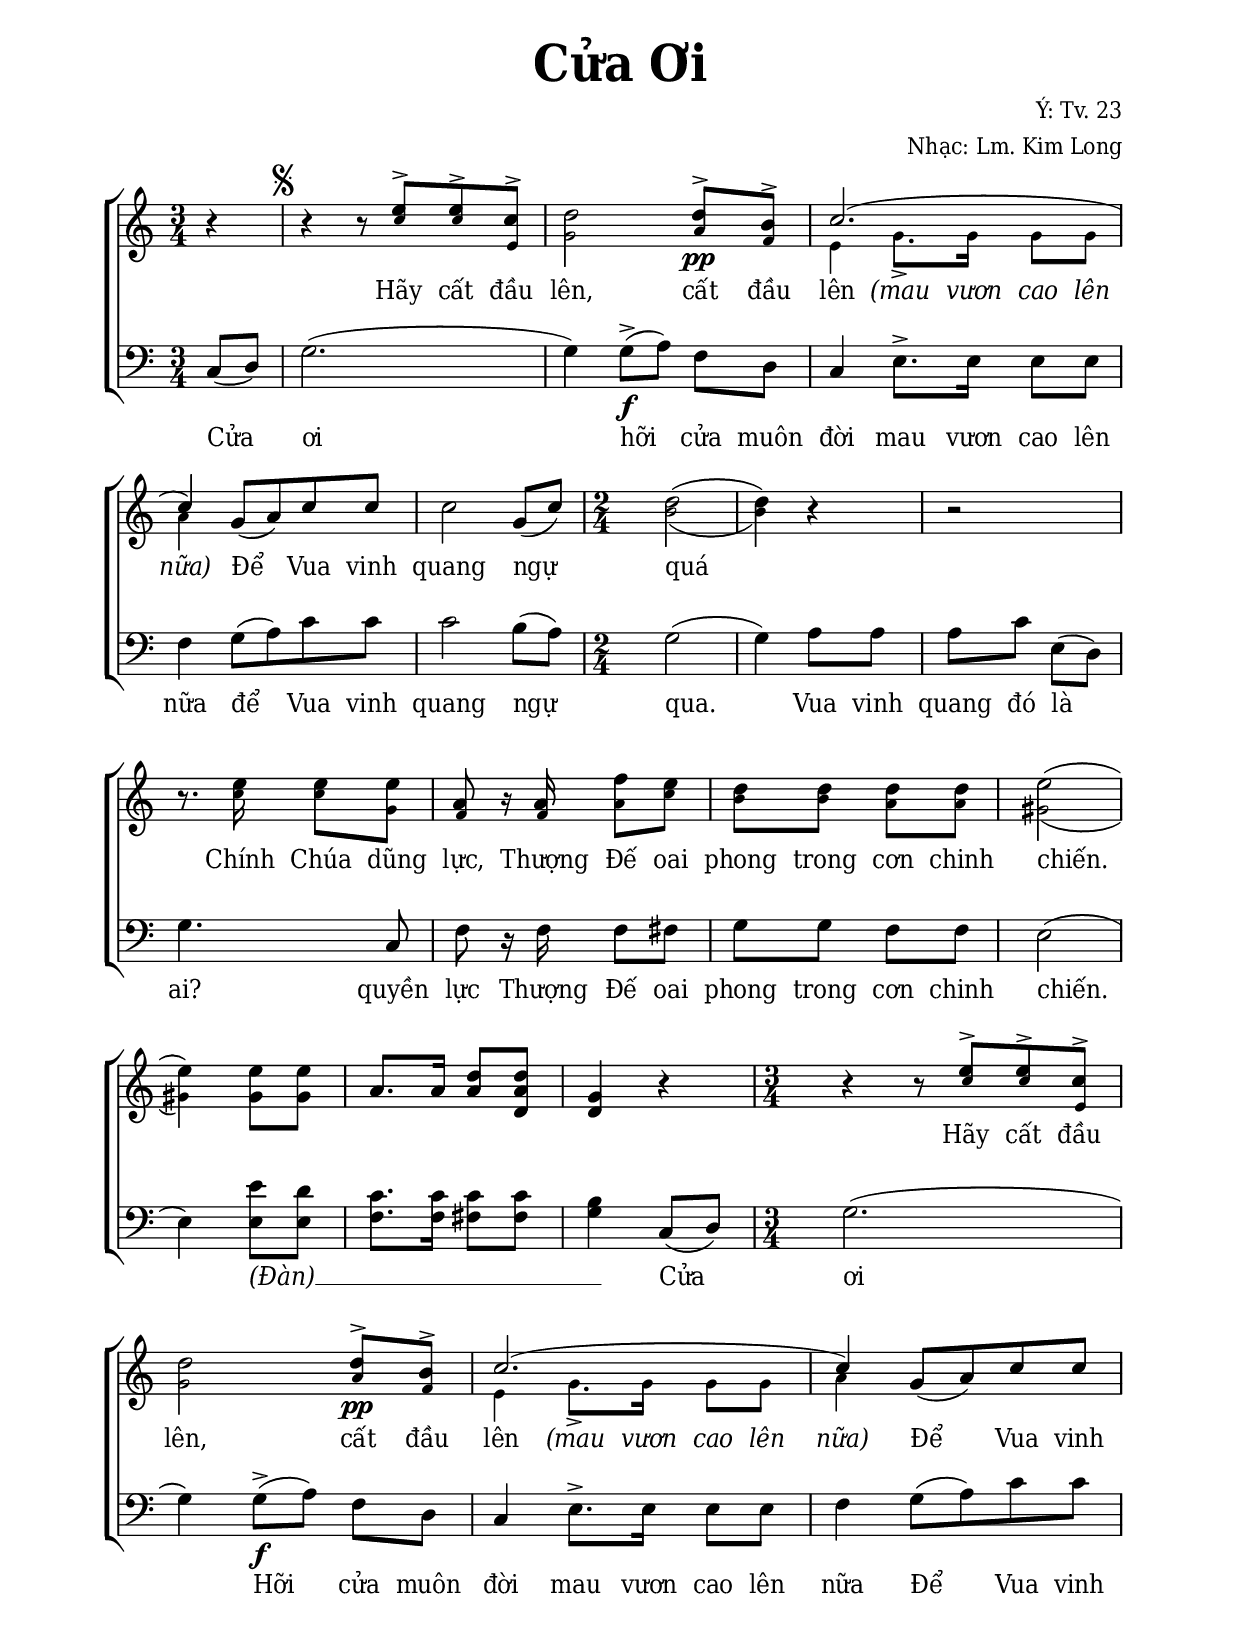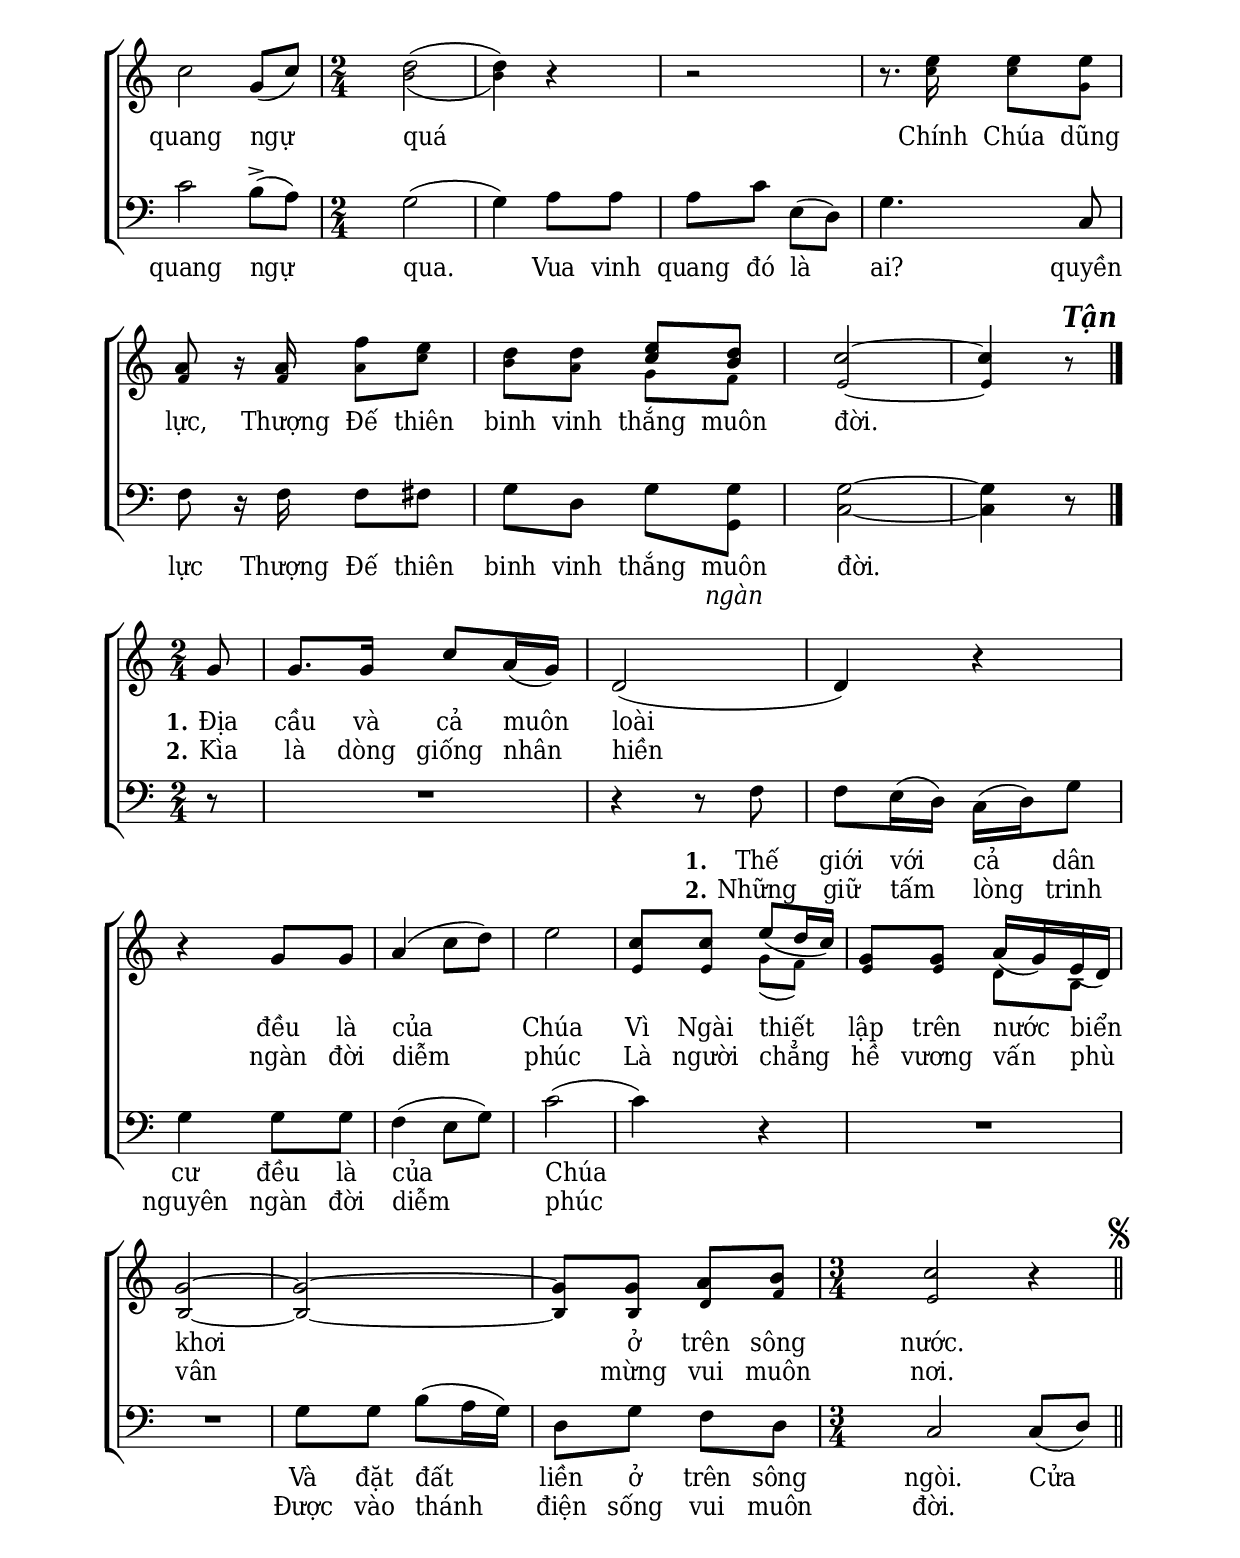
% Cài đặt chung
\version "2.22.1"
\include "english.ly"

\header {
  title = \markup { \fontsize #3 "Cửa Ơi" }
  composer = "Ý: Tv. 23"
  arranger = "Nhạc: Lm. Kim Long"
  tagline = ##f
}

% Nhạc điệp khúc
nhacDiepKhucSop = \relative c'' {
  \key c \major \time 3/4
  \partial 4 r4 |
  r4 r8 e ^> e ^> c ^> |
  d2 d8 ^> b ^> |
  c2. ( |
  c4) g8 _( a) c c |
  c2 g8 _( c) |
  
  \time 2/4
  d2 ^( |
  d4) r |
  R2 |
  r8. e16 e8 e |
  a, r16 a f'8 e |
  
  d8 d d d |
  e2 ^( |
  e4)
  <e gs,>8 <e gs,> |
  a,8. a16 <d a>8 <d a d,> |
  <g, d>4 r
  
  r4 r8 e' ^> e ^> c ^> |
  d2 d8 ^> b ^> |
  c2. ( |
  c4) g8 _( a) c c |
  c2 g8 _( c) |
  
  \time 2/4
  d2 ^( |
  d4) r |
  R2 |
  r8. e16 e8 e |
  a, r16 a f'8 e |
  
  %binh vinh
  d8 d <e c> <d b> |
  c2 ~ |
  c4 r8
  \once  \override Score.RehearsalMark.self-alignment-X = #RIGHT
  \once \override Score.RehearsalMark.font-shape = #'italic
  \once \override Score.RehearsalMark.font-series = #'bold
  \mark "Tận"
}

nhacDiepKhucAlto = \relative c'' {
  \key c \major \time 3/4
  \partial 4 r4 |
  r4 r8 c c e, |
  g2 a8 _\pp f |
  e4 g8. _> g16 g8 g |
  a4 g8 _( a) c c |
  c2 g8 _( c) |
  
  b2 _( |
  b4) r |
  r2 |
  r8. c16 c8 g |
  f r16 f16 a8 c |
  
  b b a a |
  gs2 _( |
  gs4)
  
  r4
  \skip 2
  \skip 4 r4
  
  r4 r8 c c e, |
  g2 a8 _\pp f |
  e4 g8. _> g16 g8 g |
  a4 g8 _( a) c c |
  c2 g8 _( c) |
  
  b2 _( |
  b4) r |
  r2 |
  r8. c16 c8 g |
  f r16 f16 a8 c |
  
  b a g f |
  e2 ~ |
  e4 r8
}

nhacDiepKhucBas = \relative c {
  \key c \major \time 3/4
  \partial 4 c8[( d)] |

  \once \override Score.RehearsalMark.font-size = #0.1
  \mark \markup { \musicglyph #"scripts.segno" }
  g2.( |
  g4) g8-> _\f ( [a]) f d |
  c4 e8. -> e16 e8 e |
  f4 g8( a) c c |
  c2 b8( a) |
  
  \time 2/4
  g2 ( |
  g4) a8 a |
  a c e,( d) |
  g4. c,8 |
  f r16 f f8 fs |
  
  g8 g f f |
  e2( |
  e4)
  
  <e' e,>8 <d e,> |
  <c f,>8. <c f,>16 <c fs,>8 <c fs,> |
  <b g>4
  c,8( d)
  
  \time 3/4
  g2.( |
  g4) g8-> _\f ( [a]) f d |
  c4 e8. -> e16 e8 e |
  f4 g8 (a) c c |
  c2 b8 ^> (a) |
  
  \time 2/4
  g2 ( |
  g4) a8 a |
  a c e,( d) |
  g4. c,8 |
  f r16 f f8 fs |
  g8 d \stemDown g <g g,> |
  <g c,>2 ~ |
  <g c,>4 r8 \bar "|."
}

% Nhạc phiên khúc
nhacPhienKhucSop = \relative c'' {
  \key c \major \time 2/4
  \partial 8 g8 |
  g8. g16 c8 a16( g) |
  d2 _( |
  d4) r |
  r g8 g |
  a4 (c8 d) |
  e2 |
  c8 c e _( d16 c) |
  g8 g a16 _( g) e _( d) |
  g2 ~ |
  g ~ |
  g8 g a b |
  
  \time 3/4
  c2 r4 \bar "||"
}

nhacPhienKhucAlto = \relative c' {
  \skip 8
  \skip 2
  \skip 2
  \skip 4 r4
  r \skip 4
  \skip 2
  \skip 2
  e8 e g( f) |
  e e d b |
  b2 ~ |
  b ~ |
  b8 b d f |
  e2 r4
}

nhacPhienKhucBas = \relative c {
  r8 |
  R2 |
  r4 r8 f8 |
  f e16( d) c( d) g8 |
  g4 g8 g |
  f4( e8 g) |
  c2( |
  c4) r |
  R2*2
  g8 g b( a16 g) |
  d8 g f d |
  c2 c8 (d)
  \once \override Score.RehearsalMark.font-size = #0.1
  \mark \markup { \musicglyph #"scripts.segno" }
}

% Lời điệp khúc
loiDiepKhucAlto = \lyricmode {
  Hãy cất đầu lên, cất đầu lên
  \override Lyrics.LyricText.font-shape = #'italic
  (mau vươn cao lên nữa)
  \revert Lyrics.LyricText.font-shape
  Để Vua vinh quang ngự quá
  Chính Chúa dũng lực,
  Thượng Đế oai phong trong cơn chinh chiến.
  
  Hãy cất đầu lên, cất đầu lên
  \override Lyrics.LyricText.font-shape = #'italic
  (mau vươn cao lên nữa)
  \revert Lyrics.LyricText.font-shape
  Để Vua vinh quang ngự quá
  Chính Chúa dũng lực,
  Thượng Đế thiên binh vinh thắng muôn đời.
}

loiDiepKhucBas = \lyricmode {
  Cửa ơi hỡi cửa muôn đời
  mau vươn cao lên nữa
  để Vua vinh quang ngự qua.
  Vua vinh quang đó là ai?
  quyền lực Thượng Đế oai phong trong cơn chinh chiến.
  \override Lyrics.LyricText.font-shape = #'italic
  (Đàn) __ _ _ _ _ _ _
  \revert Lyrics.LyricText.font-shape
	Cửa ơi Hỡi cửa muôn đời
  mau vươn cao lên nữa
  Để Vua vinh quang ngự qua.
  Vua vinh quang đó là ai?
  quyền lực Thượng Đế thiên binh vinh thắng
  <<
    { muôn }
    \new Lyrics {
	    \set associatedVoice = "beBas"
      \override Lyrics.LyricText.font-shape = #'italic
	    ngàn
	  }
  >>
	đời.
}

% Lời phiên khúc
loiPhienKhucMotSop = \lyricmode {
  \set stanza = #"1."
  Địa cầu và cả muôn loài đều là của Chúa
  Vì Ngài thiết lập trên nước biển khơi ở trên sông nước.
}

loiPhienKhucHaiSop = \lyricmode {
  \set stanza = #"2."
  Kìa là dòng giống nhân hiền
  ngàn đời diễm phúc
  Là người chẳng hề vương vấn phù vân
  mừng vui muôn nơi.
}

loiPhienKhucMotBas = \lyricmode {
  \set stanza = #"1."
  Thế giới với cả dân cư đều là của Chúa
  Và đặt đất liền ở trên sông ngòi. Cửa
}

loiPhienKhucHaiBas = \lyricmode {
  \set stanza = #"2."
  Những giữ tấm lòng trinh nguyên ngàn đời diễm phúc
  Được vào thánh điện sống vui muôn đời.
}

% Dàn trang
\paper {
  #(set-paper-size "a4")
  top-margin = 15\mm
  bottom-margin = 15\mm
  left-margin = 20\mm
  right-margin = 20\mm
  indent = #0
  #(define fonts
    (make-pango-font-tree
      "Deja Vu Serif Condensed"
      "Deja Vu Serif Condensed"
      "Deja Vu Serif Condensed"
      (/ 20 20)))
  %page-count = #1
  print-page-number = #f
  system-system-spacing = #'((basic-distance . 15))
  %score-system-spacing = #'((basic-distance . 15))
}

% Đổi kích thước nốt cho bè phụ
notBePhu =
#(define-music-function (font-size music) (number? ly:music?)
   (for-some-music
     (lambda (m)
       (if (music-is-of-type? m 'rhythmic-event)
           (begin
             (set! (ly:music-property m 'tweaks)
                   (cons `(font-size . ,font-size)
                         (ly:music-property m 'tweaks)))
             #t)
           #f))
     music)
   music)

\score {
  \new ChoirStaff \with {
    \override StaffGrouper.staff-staff-spacing = #'(
                            (basic-distance . 14)
                            (padding . 1))
  }
  <<
    \new Staff \with {
        printPartCombineTexts = ##f
      }
      <<
      \new Voice \partCombine 
        \nhacDiepKhucSop
        \notBePhu -2 { \nhacDiepKhucAlto }
      \new NullVoice = nhacThamChieuAlto \nhacDiepKhucAlto
      \new Lyrics \lyricsto nhacThamChieuAlto \loiDiepKhucAlto
      >>
    \new Staff <<
        \clef "bass"
        \new Voice = beBas {
          \nhacDiepKhucBas
        }
        \new Lyrics = "hatLanMot" \lyricsto beBas \loiDiepKhucBas
    >>
  >>
  \layout {
    %\override Lyrics.LyricText.font-size = #+2
    \override Lyrics.LyricSpace.minimum-distance = #1.5
    \override Score.BarNumber.break-visibility = ##(#f #f #f)
    \override Score.SpacingSpanner.uniform-stretching = ##t
  }
}

%\pageBreak

\score {
  \new ChoirStaff <<
    \new Staff \with {
        \consists "Merge_rests_engraver"
        printPartCombineTexts = ##f
      }
      <<
      \new Voice \partCombine 
        \nhacPhienKhucSop
        \notBePhu -2 { \nhacPhienKhucAlto }
      \new NullVoice = nhacThamChieu \nhacPhienKhucSop
      \new Lyrics \lyricsto nhacThamChieu \loiPhienKhucMotSop
      \new Lyrics \lyricsto nhacThamChieu \loiPhienKhucHaiSop
      >>
    \new Staff <<
        \clef "bass"
        \new Voice = beBas {
          \nhacPhienKhucBas
        }
        \new Lyrics \lyricsto beBas \loiPhienKhucMotBas
        \new Lyrics \lyricsto beBas \loiPhienKhucHaiBas
    >>
  >>
  \layout {
    %\override Staff.TimeSignature.transparent = ##t
    %\override Lyrics.LyricText.font-size = #+2
    \override Lyrics.LyricSpace.minimum-distance = #2
    \override Score.BarNumber.break-visibility = ##(#f #f #f)
    \override Score.SpacingSpanner.uniform-stretching = ##t
  }
}
